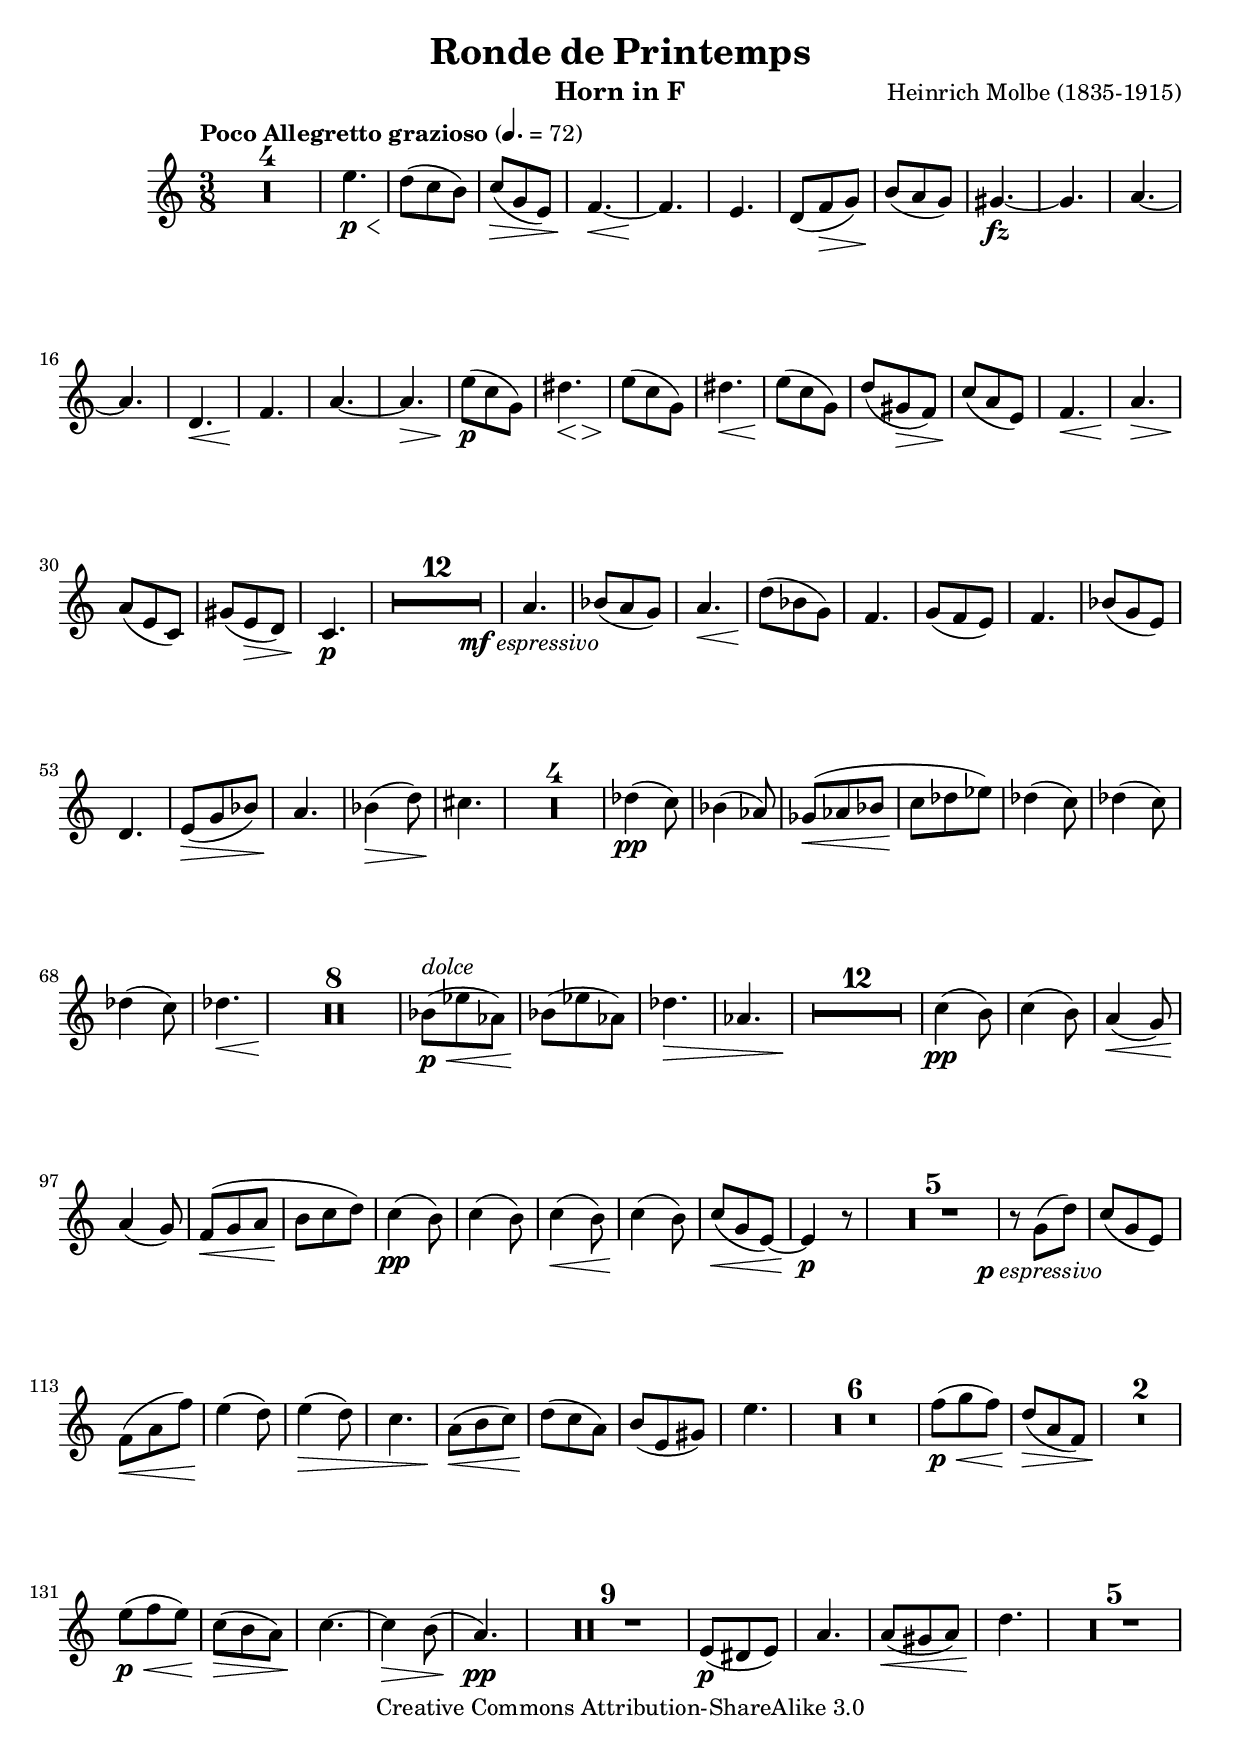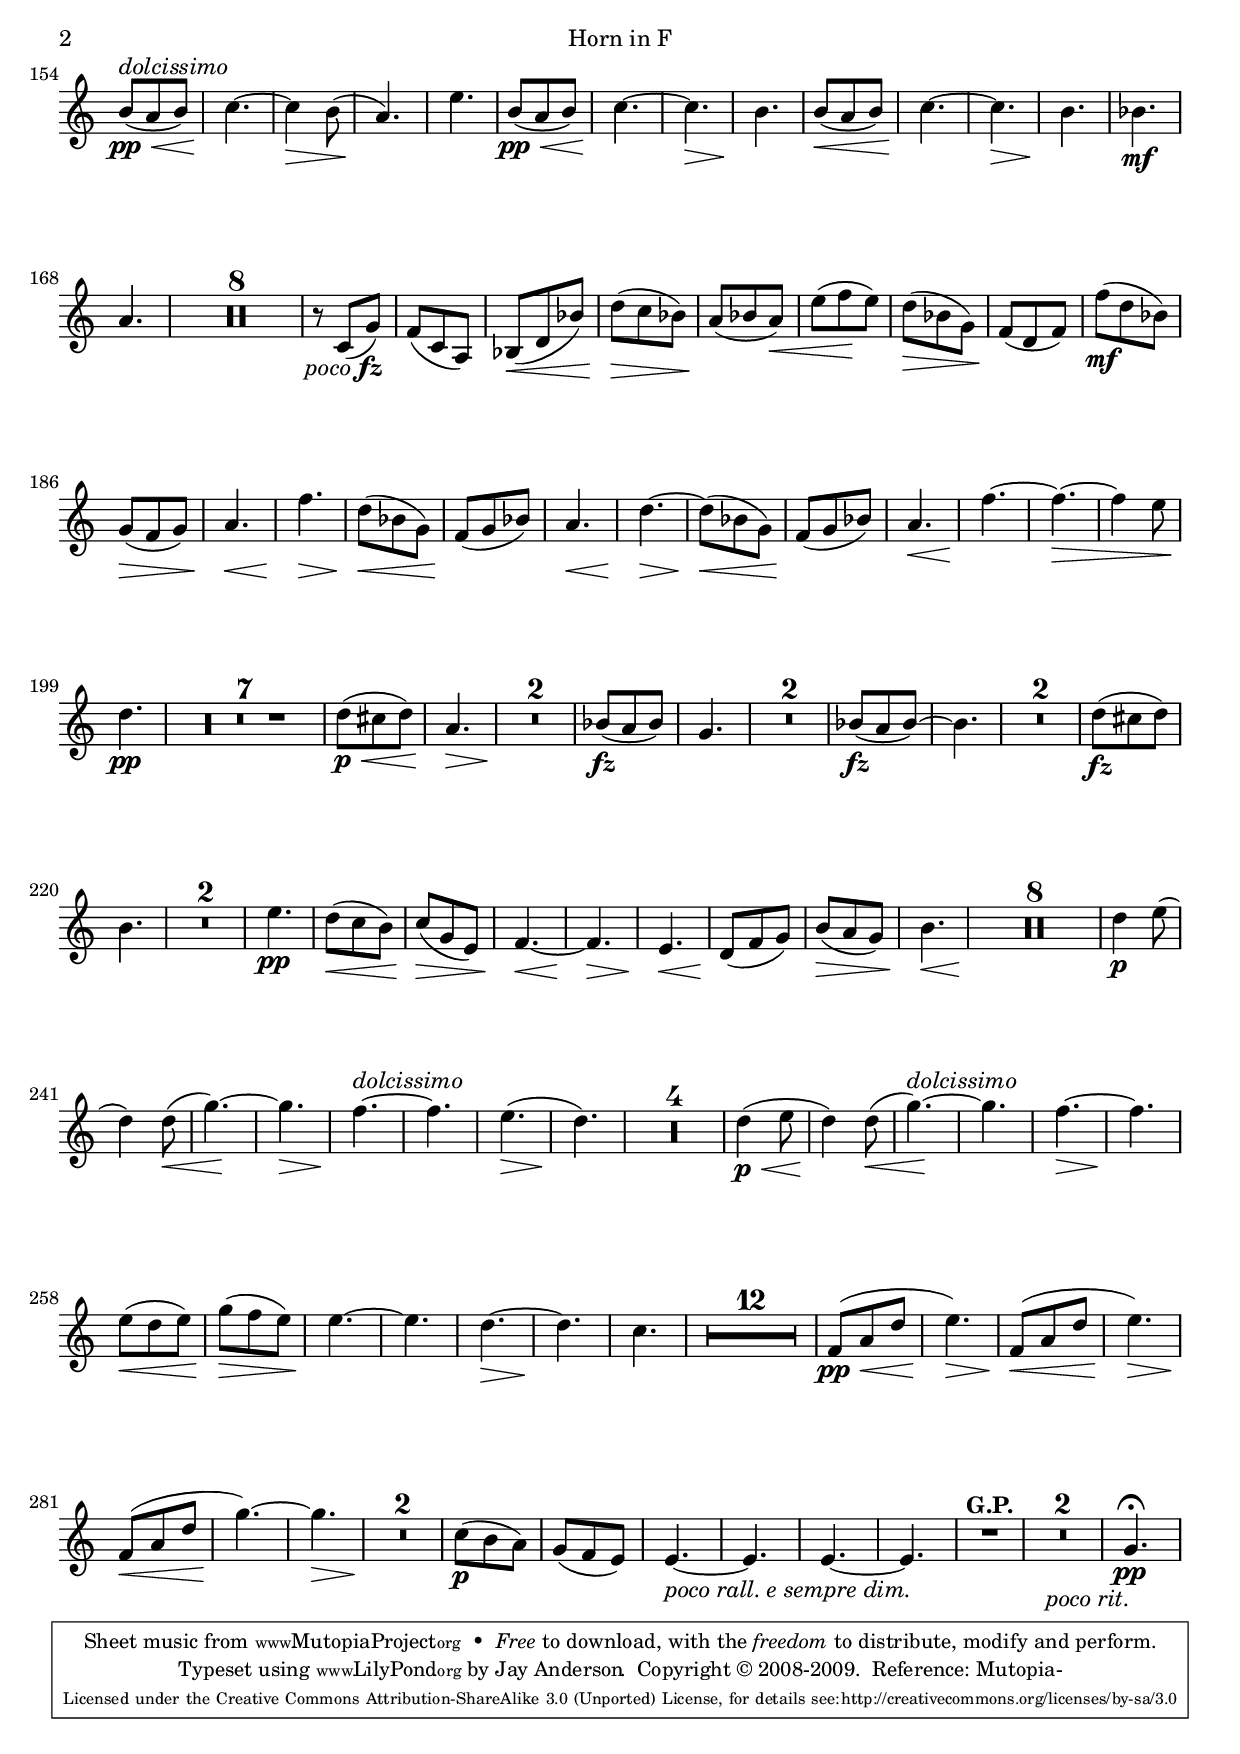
\version "2.13.18"

\version "2.13.18"

dolce = \markup {\italic dolce}
dolcissimo = \markup {\italic dolcissimo}
rall = \markup {\italic rall.}
loco = \markup {\italic loco}
pocoRall = \markup {\italic {poco rall.} }
pocoRit = \markup {\italic {poco rit.} }
gp = \markup {\bold {G.P.} }
pocoRallESempreDim = \markup {\italic {poco rall. e sempre dim.} }
sempreFMarkup = \markup {\normal-text \italic sempre \dynamic f}
sempreF = #(make-dynamic-script sempreFMarkup)
mfEspressivoMarkup = \markup {\dynamic mf \normal-text \italic espressivo}
mfEspressivo = #(make-dynamic-script mfEspressivoMarkup)
mfpMarkup = \markup {\dynamic mfp}
mfp = #(make-dynamic-script mfpMarkup)
pEspressivoMarkup = \markup {\dynamic p \normal-text \italic espressivo}
pEspressivo = #(make-dynamic-script pEspressivoMarkup)
pPocoRallMarkup = \markup {\dynamic p \normal-text \italic "poco rall."}
pPocoRall = #(make-dynamic-script pPocoRallMarkup)
ppPocoRitMarkup = \markup {\dynamic pp \normal-text \italic "poco rit."}
ppPocoRit = #(make-dynamic-script ppPocoRitMarkup)
pocoFzMarkup = \markup {\normal-text \italic poco \dynamic fz}
pocoFz = #(make-dynamic-script pocoFzMarkup)

outline =
{
  \time 3/8
  \tempo "Poco Allegretto grazioso" 4.=72
}

\layout
{
  \context
  {
    \Score
    skipBars = ##t
    extraNatural = ##f
    \override TrillSpanner #'to-barline = ##t
    autoAccidentals = #`(Staff ,(make-accidental-rule 'same-octave 0)
                               ,(make-accidental-rule 'any-octave 0)
                               ,(make-accidental-rule 'same-octave 1))
  }

  \context
  {
    \RemoveEmptyStaffContext
  }
}

\midi
{
  \context
  {
    \Voice
    \remove "Dynamic_performer"
  }
}

\paper
{
  ragged-right = ##f
  ragged-last = ##f
  ragged-bottom = ##f
  ragged-last-bottom = ##f
}

\version "2.13.18"

\version "2.13.18"

dolce = \markup {\italic dolce}
dolcissimo = \markup {\italic dolcissimo}
rall = \markup {\italic rall.}
loco = \markup {\italic loco}
pocoRall = \markup {\italic {poco rall.} }
pocoRit = \markup {\italic {poco rit.} }
gp = \markup {\bold {G.P.} }
pocoRallESempreDim = \markup {\italic {poco rall. e sempre dim.} }
sempreFMarkup = \markup {\normal-text \italic sempre \dynamic f}
sempreF = #(make-dynamic-script sempreFMarkup)
mfEspressivoMarkup = \markup {\dynamic mf \normal-text \italic espressivo}
mfEspressivo = #(make-dynamic-script mfEspressivoMarkup)
mfpMarkup = \markup {\dynamic mfp}
mfp = #(make-dynamic-script mfpMarkup)
pEspressivoMarkup = \markup {\dynamic p \normal-text \italic espressivo}
pEspressivo = #(make-dynamic-script pEspressivoMarkup)
pPocoRallMarkup = \markup {\dynamic p \normal-text \italic "poco rall."}
pPocoRall = #(make-dynamic-script pPocoRallMarkup)
ppPocoRitMarkup = \markup {\dynamic pp \normal-text \italic "poco rit."}
ppPocoRit = #(make-dynamic-script ppPocoRitMarkup)
pocoFzMarkup = \markup {\normal-text \italic poco \dynamic fz}
pocoFz = #(make-dynamic-script pocoFzMarkup)

outline =
{
  \time 3/8
  \tempo "Poco Allegretto grazioso" 4.=72
}

\layout
{
  \context
  {
    \Score
    skipBars = ##t
    extraNatural = ##f
    \override TrillSpanner #'to-barline = ##t
    autoAccidentals = #`(Staff ,(make-accidental-rule 'same-octave 0)
                               ,(make-accidental-rule 'any-octave 0)
                               ,(make-accidental-rule 'same-octave 1))
  }

  \context
  {
    \RemoveEmptyStaffContext
  }
}

\midi
{
  \context
  {
    \Voice
    \remove "Dynamic_performer"
  }
}

\paper
{
  ragged-right = ##f
  ragged-last = ##f
  ragged-bottom = ##f
  ragged-last-bottom = ##f
}


horn = \relative c''
{
  \transposition f
  R4.*4 |
  e4.\p\< |
  d8(\! c b) |
  c(\> g e) |
  f4.~\< | f\! |
  e |
  d8( f\> g) |
  b(\! a g) |
  gis4.~\fz | gis |
  a~ | a |
  d,\< |
  f\! |
  a~ | a\> |
  e'8(\p c g) |
  << dis'4. {s8\< s\> s} >> |
  e8(\! c g) |
  dis'4.\< |
  e8(\! c g) |
  d'( gis,\> f) |
  c'(\! a e) |
  f4.\< |
  a\> |
  a8(\! e c) |
  gis'( e\> d) |
  c4.\p |
  R4.*12 |
  a'4.\mfEspressivo
  bes8( a g) |
  a4.\< |
  d8(\! bes g) |
  f4. |
  g8( f e) |
  f4. |
  bes8( g e) |
  d4. |
  e8(\> g bes) |
  a4.\! |
  bes4(\> d8) |
  cis4.\! |
  R4.*4 |
  des4(\pp c8) |
  bes4( aes8) |
  ges(\< aes bes |
  c\! des ees) |
  \repeat unfold 3 {des4( c8) |}
  des4.\< s1*0\! |
  R4.*8 |
  bes8(\p\<^\dolce ees aes,) |
  bes(\! ees aes,) |
  des4.\> |
  aes s1*0\! |
  R4.*12 |
  c4(\pp b8) |
  c4( b8) |
  a4(\< g8) |
  a4(\! g8) |
  f8(\< g a |
  b\! c d) |
  c4(\pp b8) |
  c4( b8) |
  c4(\< b8) |
  c4(\! b8) |
  c(\< g e~) |
  e4\p r8 |
  R4.*5 |
  r8 g(\pEspressivo d') |
  c( g e) |
  f(\< a f') |
  e4(\! d8) |
  e4(\> d8) |
  c4. |
  a8(\< b c) |
  d(\! c a) |
  b( e, gis) |
  e'4. |
  R4.*6 |
  f8(\p\< g f) |
  d(\> a f) s1*0\! |
  R4.*2 |
  e'8(\p\< f e) |
  c(\> b a) s1*0\! |
  c4.~ |
  c4\> b8( |
  a4.)\pp |
  R4.*9 |
  e8(\p dis e) |
  a4. |
  a8(\< gis a) |
  d4.\! |
  R4.*5 |
  b8(\pp\<^\dolcissimo a b) |
  c4.~\! |
  c4\> b8( |
  a4.)\! |
  e' |
  b8(\pp\< a b) |
  c4.~\! |
  c\> |
  b\! |
  b8(\< a b) |
  c4.~\! |
  c\> |
  b\! |
  bes\mf |
  a |
  R4.*8 |
  r8 c,(\pocoFz g') |
  f( c a) |
  bes(\< d bes') |
  d(\> c bes) |
  a(\! bes a)\< |
  e'( f\! e) |
  d(\> bes g) |
  f(\! d f) |
  f'(\mf d bes) |
  g(\> f g) |
  a4.\< f'\> |
  d8(\< bes g) |
  f(\! g bes) |
  a4.\< |
  d~\> |
  d8(\< bes g) |
  f(\! g bes) |
  a4.\< |
  f'~\! |
  f~\> |
  f4 e8 |
  d4.\pp |
  R4.*7 |
  d8(\p\< cis d) |
  a4.\> s1*0\! |
  R4.*2 |
  bes8(\fz a bes) |
  g4. |
  R4.*2 |
  bes8(\fz a bes~) |
  bes4. |
  R4.*2 |
  d8(\fz cis d) |
  b4. |
  R4.*2 |
  e4.\pp |
  d8(\< c b) |
  c(\> g e) |
  f4.~\< |
  f\> |
  e\< |
  d8(\! f g) |
  b(\> a g) |
  b4.\< s1*0\! |
  R4.*8 |
  d4\p e8( |
  d4) d8(\< |
  << g4.~) {s8 s\! s} >> |
  g4.\> |
  f4.~\!^\dolcissimo |
  f |
  e4.(\> |
  d)\! |
  R4.*4 |
  d4(\p\< e8( |
  d4)\! d8(\< |
  << g4.~) {s8^\dolcissimo s\! s} >> |
  g4. |
  f4.~\> |
  f\! |
  e8(\< d e) |
  g(\> f e) |
  e4.~\! |
  e |
  d~\> |
  d\! |
  c |
  R4.*12 |
  f,8(\pp\< a d |
  e4.)\> |
  f,8(\< a d |
  e4.)\> |
  f,8(\< a d |
  g4.~)\! |
  g\> s1*0\! |
  R4.*2 |
  c,8(\p b a) |
  g( f e) |
  e4.~_\pocoRallESempreDim |
  e |
  e~ |
  e |
  R4.^\gp |
  s1*0_\pocoRit R4.*2 |
  g4.\pp\fermata |
}



instrument = "Horn in F"

\version "2.13.18"

\header
{
  title = \markup{Ronde de Printemps}
  composer = "Heinrich Molbe (1835-1915)"
  instrument = \instrument

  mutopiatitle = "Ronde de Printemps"
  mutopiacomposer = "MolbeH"
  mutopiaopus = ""
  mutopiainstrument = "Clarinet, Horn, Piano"
  date = ""
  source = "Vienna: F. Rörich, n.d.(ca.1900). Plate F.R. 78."
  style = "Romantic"
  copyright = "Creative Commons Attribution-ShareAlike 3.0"
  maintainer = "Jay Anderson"
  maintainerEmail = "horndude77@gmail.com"
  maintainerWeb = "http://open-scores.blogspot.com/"
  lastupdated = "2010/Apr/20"
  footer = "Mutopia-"
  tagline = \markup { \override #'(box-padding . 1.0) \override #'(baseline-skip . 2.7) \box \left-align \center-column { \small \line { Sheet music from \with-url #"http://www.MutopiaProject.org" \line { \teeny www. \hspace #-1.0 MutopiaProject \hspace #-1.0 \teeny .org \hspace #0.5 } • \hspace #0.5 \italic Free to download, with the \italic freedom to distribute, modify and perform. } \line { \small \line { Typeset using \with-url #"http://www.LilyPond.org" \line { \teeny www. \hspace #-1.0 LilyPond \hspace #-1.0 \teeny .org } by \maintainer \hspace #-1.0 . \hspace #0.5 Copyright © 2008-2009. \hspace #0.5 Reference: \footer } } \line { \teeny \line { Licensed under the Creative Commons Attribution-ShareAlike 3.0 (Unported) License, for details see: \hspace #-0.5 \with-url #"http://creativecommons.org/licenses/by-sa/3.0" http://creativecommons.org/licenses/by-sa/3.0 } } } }
}

\score
{
  \new Staff { << \horn \outline >> }
}
